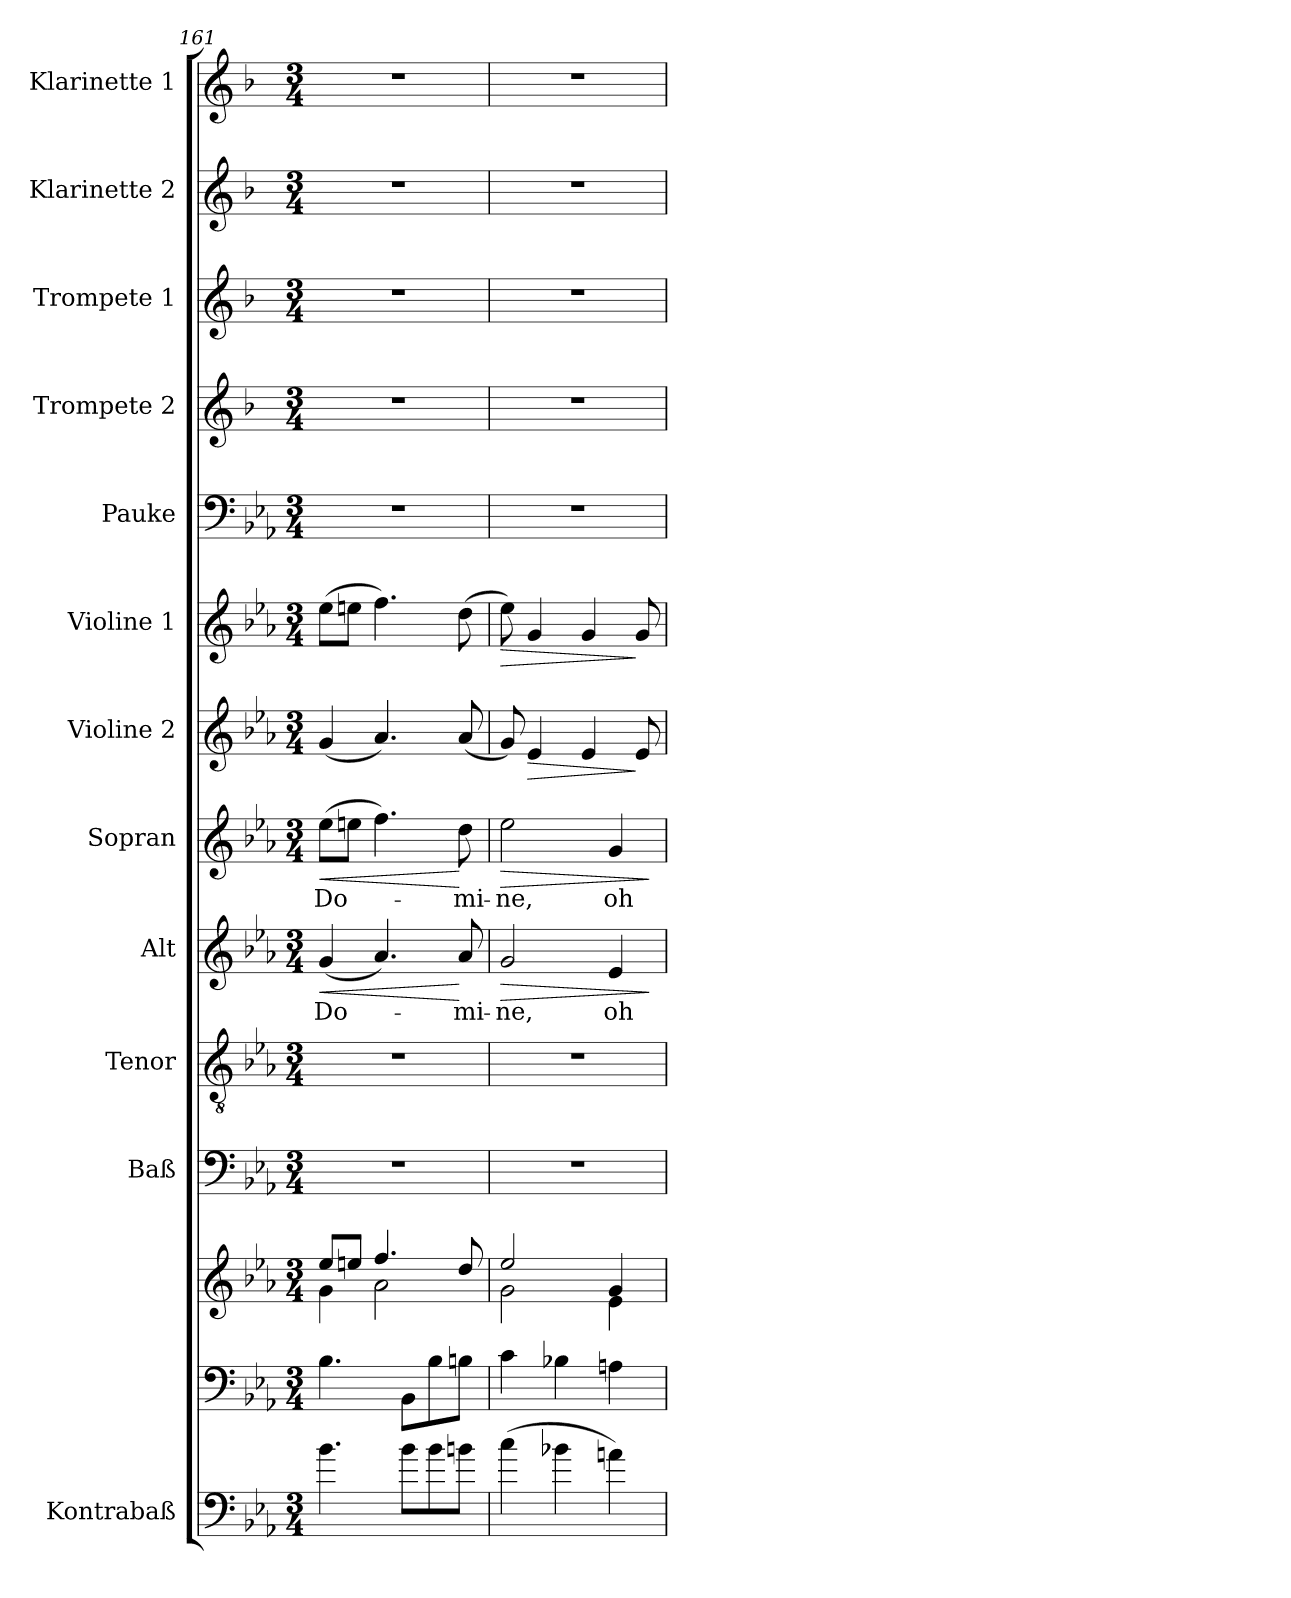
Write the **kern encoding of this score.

**kern	**kern	**kern	**kern	**kern	**kern	**text	**dynam	**kern	**text	**dynam	**kern	**dynam	**kern	**dynam	**kern	**kern	**kern	**kern	**kern
*part13	*part12	*part12	*part11	*part10	*part9	*part9	*part9	*part8	*part8	*part8	*part7	*part7	*part6	*part6	*part5	*part4	*part3	*part2	*part1
*staff14	*staff13	*staff12	*staff11	*staff10	*staff9	*staff9	*staff9	*staff8	*staff8	*staff8	*staff7	*staff7	*staff6	*staff6	*staff5	*staff4	*staff3	*staff2	*staff1
*I"Kontrabaß	*	*	*I"Baß	*I"Tenor	*I"Alt	*	*	*I"Sopran	*	*	*I"Violine 2	*	*I"Violine 1	*	*I"Pauke	*I"Trompete 2	*I"Trompete 1	*I"Klarinette 2	*I"Klarinette 1
*	*	*	*	*	*	*	*	*	*	*	*I'Vln	*	*I'Vln	*	*	*I'Tpt	*I'Tpt	*	*
*clefF4	*clefF4	*clefG2	*clefF4	*clefGv2	*clefG2	*	*	*clefG2	*	*	*clefG2	*	*clefG2	*	*clefF4	*clefG2	*clefG2	*clefG2	*clefG2
*ITrd7c12	*	*	*	*	*	*	*	*	*	*	*	*	*	*	*	*ITrd1c2	*ITrd1c2	*ITrd1c2	*ITrd1c2
*k[b-e-a-]	*k[b-e-a-]	*k[b-e-a-]	*k[b-e-a-]	*k[b-e-a-]	*k[b-e-a-]	*	*	*k[b-e-a-]	*	*	*k[b-e-a-]	*	*k[b-e-a-]	*	*k[b-e-a-]	*k[b-e-a-]	*k[b-e-a-]	*k[b-e-a-]	*k[b-e-a-]
*E-:	*E-:	*E-:	*E-:	*E-:	*E-:	*	*	*E-:	*	*	*E-:	*	*E-:	*	*E-:	*E-:	*E-:	*E-:	*E-:
*M3/4	*M3/4	*M3/4	*M3/4	*M3/4	*M3/4	*	*	*M3/4	*	*	*M3/4	*	*M3/4	*	*M3/4	*M3/4	*M3/4	*M3/4	*M3/4
=161	=161	=161	=161	=161	=161	=161	=161	=161	=161	=161	=161	=161	=161	=161	=161	=161	=161	=161	=161
*	*	*^	*	*	*	*	*	*	*	*	*	*	*	*	*	*	*	*	*
!	!	!	!	!	!	!	!LO:LY:b	!LO:HP:b	!	!LO:LY:b	!LO:HP:b	!	!	!	!	!	!	!	!	!
4.B-\	4.B-\	8ee-/L	4g\	2.r	2.r	(<4g/	Do-	<	(>8ee-\L	Do-	<	(<4g/	.	(>8ee-\L	.	2.r	2.r	2.r	2.r	2.r
.	.	8een/J	.	.	.	.	.	.	8een\J	.	.	.	.	8een\J	.	.	.	.	.	.
.	.	4.ff/	2a-\	.	.	4.a-/)	.	.	4.ff\)	.	.	4.a-/)	.	4.ff\)	.	.	.	.	.	.
8B-\L	8BB-\L	.	.	.	.	.	.	.	.	.	.	.	.	.	.	.	.	.	.	.
8B-\	8B-\	.	.	.	.	.	.	.	.	.	.	.	.	.	.	.	.	.	.	.
!	!	!	!	!	!	!	!LO:LY:b	!	!	!LO:LY:b	!	!	!	!	!	!	!	!	!	!
8Bn\J	8Bn\J	8dd/	.	.	.	8a-/	-mi-	[	8dd\	-mi-	[	(<8a-/	.	(>8dd\	.	.	.	.	.	.
=162	=162	=162	=162	=162	=162	=162	=162	=162	=162	=162	=162	=162	=162	=162	=162	=162	=162	=162	=162	=162
!	!	!	!	!	!	!	!LO:LY:b	!LO:HP:b	!	!LO:LY:b	!LO:HP:b	!	!	!	!LO:HP:b	!	!	!	!	!
(>4c\	4c\	2ee-/	2g\	2.r	2.r	2g/	-ne,	>	2ee-\	-ne,	>	8g/)	.	8ee-\)	>	2.r	2.r	2.r	2.r	2.r
!	!	!	!	!	!	!	!	!	!	!	!	!	!LO:HP:b	!	!	!	!	!	!	!
.	.	.	.	.	.	.	.	.	.	.	.	4e-/	>	4g/	.	.	.	.	.	.
4B-X\	4B-X\	.	.	.	.	.	.	.	.	.	.	.	.	.	.	.	.	.	.	.
.	.	.	.	.	.	.	.	.	.	.	.	4e-/	.	4g/	.	.	.	.	.	.
!	!	!	!	!	!	!	!LO:LY:b	!	!	!LO:LY:b	!	!	!	!	!	!	!	!	!	!
4An\)	4An\	4g/	4e-\	.	.	4e-/	oh	.	4g/	oh	.	.	.	.	.	.	.	.	.	.
.	.	.	.	.	.	.	.	.	.	.	.	8e-/	]	8g/	]	.	.	.	.	.
*	*	*v	*v	*	*	*	*	*	*	*	*	*	*	*	*	*	*	*	*	*
.	.	.	.	.	.	.	]	.	.	]	.	.	.	.	.	.	.	.	.
=	=	=	=	=	=	=	=	=	=	=	=	=	=	=	=	=	=	=	=
*-	*-	*-	*-	*-	*-	*-	*-	*-	*-	*-	*-	*-	*-	*-	*-	*-	*-	*-	*-
